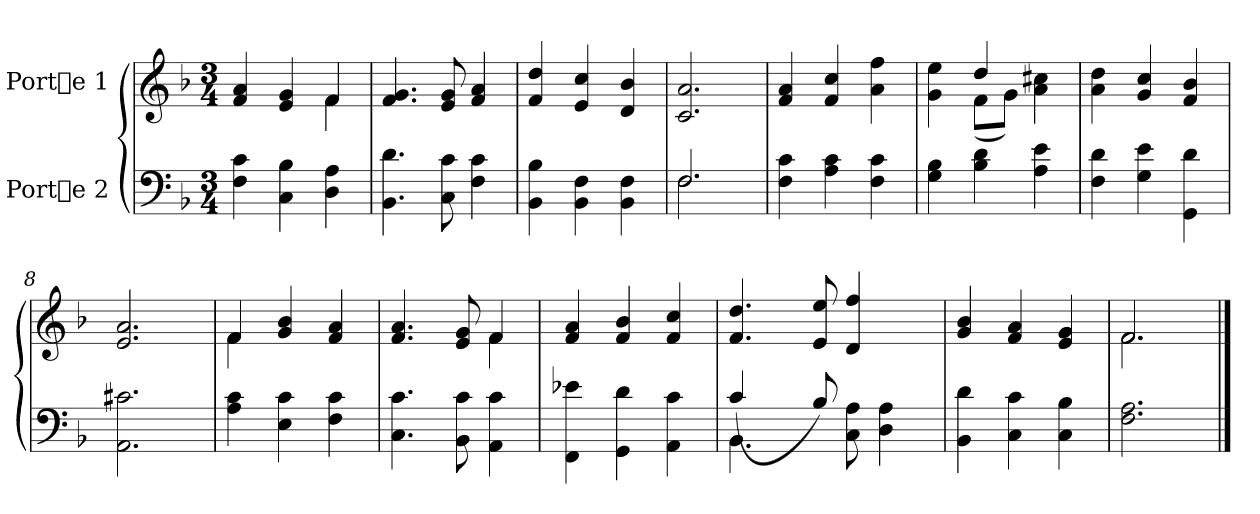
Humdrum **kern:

**kern	**kern
*part2	*part1
*staff2	*staff1
*I"Porte 2	*I"Porte 1
!!LO:PB:g=z
*stria5	*stria5
*clefF4	*clefG2
*k[b-]	*k[b-]
*F:	*F:
*M3/4	*M3/4
*MM110	*MM110
=1	=1
*	*^
4c\ 4F\	4a/ 4f/	2ryy
4B-\ 4C\	4g/ 4e/	.
4A\ 4D\	4f/	4f\
*	*v	*v
=2	=2
4.d\ 4.BB-\	4.g/ 4.f/
8c\ 8C\	8g/ 8e/
4c\ 4F\	4a/ 4f/
=3	=3
4B-\ 4BB-\	4dd/ 4f/
4F\ 4BB-\	4cc/ 4e/
4F\ 4BB-\	4b-/ 4d/
=4	=4
*^	*
2.F/	2.F\	2.a/ 2.c/
*v	*v	*
=5	=5
4c\ 4F\	4a/ 4f/
4c\ 4A\	4cc/ 4f/
4c\ 4F\	4ff\ 4a\
!!LO:LB:g=z
=6	=6
*	*^
4B-\ 4G\	4ee\ 4g\	4ryy
4d\ 4B-\	4dd/	(>8f\L
.	.	8g\J)
4e\ 4A\	4cc#X\ 4a\	4ryy
*	*v	*v
=7	=7
4d\ 4F\	4dd\ 4a\
4e\ 4G\	4cc/ 4g/
4d\ 4GG\	4b-/ 4f/
=8	=8
2.c#X\ 2.AA\	2.a/ 2.e/
=9	=9
*	*^
4c\ 4A\	4f/	4f\
4c\ 4E\	4b-/ 4g/	2ryy
4c\ 4F\	4a/ 4f/	.
=10	=10	=10
4.c\ 4.C\	4.a/ 4.f/	2ryy
8c\ 8BB-\	8g/ 8e/	.
4c\ 4AA\	4f/	4f\
*	*v	*v
!!LO:LB:g=z
=11	=11
4e-X\ 4FF\	4a/ 4f/
4d\ 4GG\	4b-/ 4f/
4c\ 4AA\	4cc/ 4f/
=12	=12
*^	*
4.BB-\	(>4c/	4.dd/ 4.f/
.	2ryy	.
8B-/)	.	8ee/ 8e/
8A\ 8C\	.	4ff/ 4d/
4A\ 4D\	.	.
.	8ryy	8ryy
*v	*v	*
=13	=13
4d\ 4BB-\	4b-/ 4g/
4c\ 4C\	4a/ 4f/
4B-\ 4C\	4g/ 4e/
=14	=14
*	*^
2.A\ 2.F\	2.f/	2.f\
*	*v	*v
==	==
*-	*-
